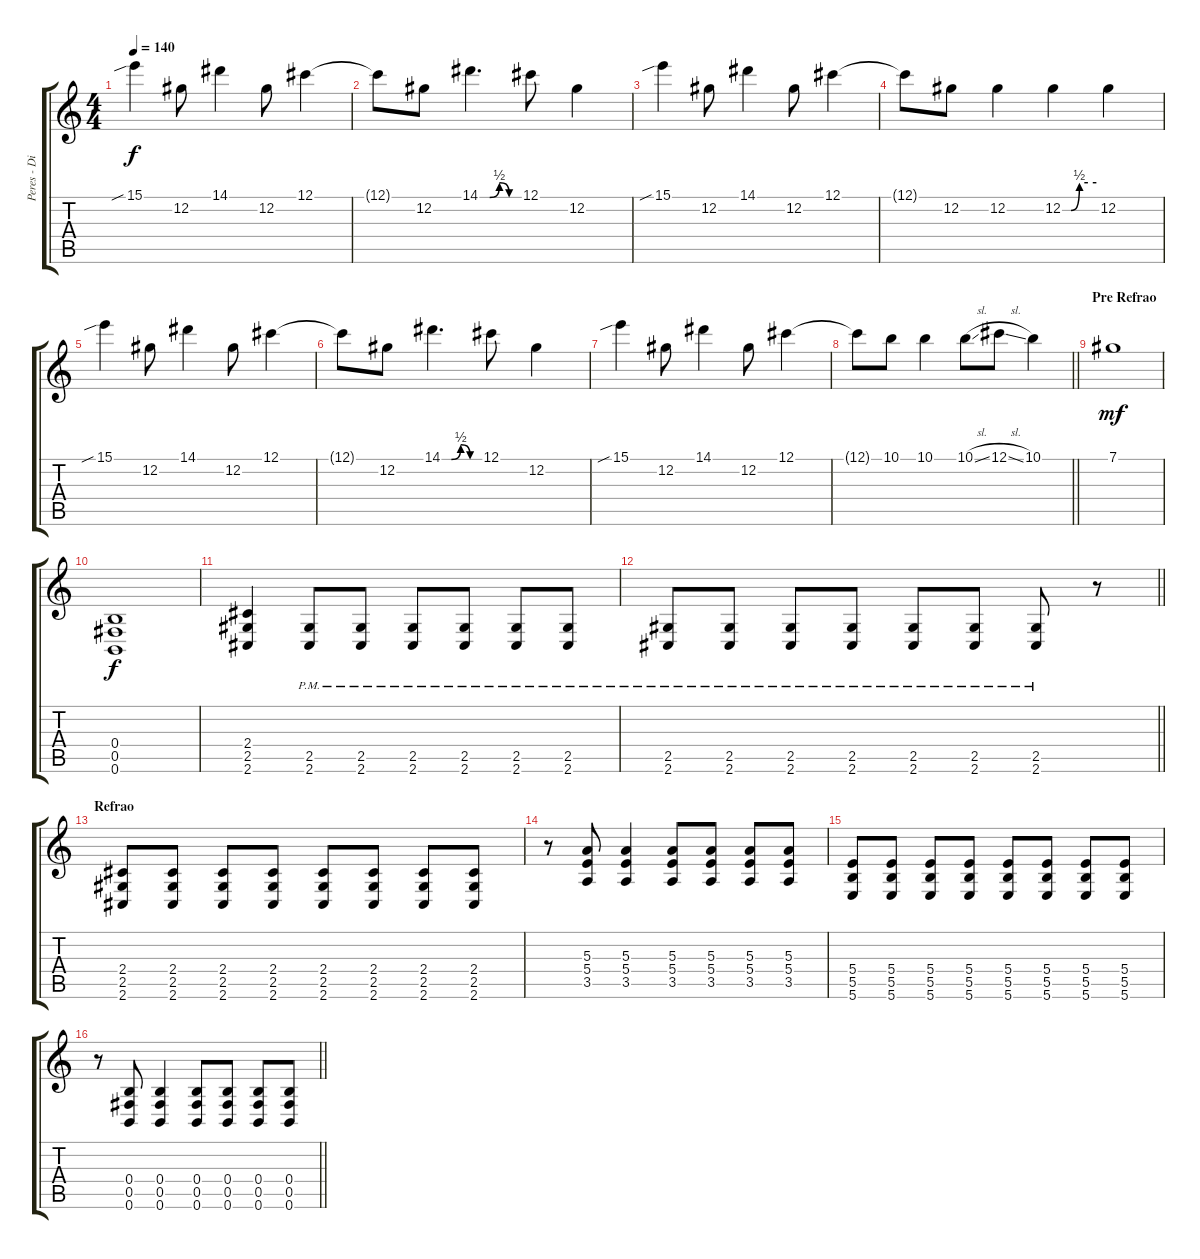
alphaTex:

\track ("Peres - Distorção" "Peres - Di") {instrument distortionguitar}
\staff {score tabs}
\tuning (Db4 Ab3 E3 B2 Gb2 B1) {hide}
\ts (4 4)
\tempo 140
\clef g2
\ks c
15.1{sib}.4{dy f volume 16} 12.2.8 14.1.4 12.2.8 12.1.4 |
12.1{t}.8 12.2.8 14.1{be (custom 0 0 15 0 30 2 45 0 60 0)}.4{d} 12.1.8 12.2.4 |
15.1{sib}.4 12.2.8 14.1.4 12.2.8 12.1.4 |
12.1{t}.8 12.2.8 12.2.4 12.2{be (custom 0 0 15 0 30 2 45 2 60 2)}.4 12.2.4 |
15.1{sib}.4 12.2.8 14.1.4 12.2.8 12.1.4 |
12.1{t}.8 12.2.8 14.1{be (custom 0 0 15 0 30 2 45 0 60 0)}.4{d} 12.1.8 12.2.4 |
15.1{sib}.4 12.2.8 14.1.4 12.2.8 12.1.4 |
\barLineRight lightlight
12.1{t}.8 10.1.8 10.1.4 10.1{sl}.8 12.1{sl}.8 10.1.4 |
\section ("" "Pre Refrao")
7.1.1{dy mf} |
(0.4 0.5 0.6).1{dy f} |
(2.4 2.5 2.6).4 (2.5{pm} 2.6{pm}).8 (2.5{pm} 2.6{pm}).8 (2.5{pm} 2.6{pm}).8 (2.5{pm} 2.6{pm}).8 (2.5{pm} 2.6{pm}).8 (2.5{pm} 2.6{pm}).8 |
\barLineRight lightlight
(2.5{pm} 2.6{pm}).8 (2.5{pm} 2.6{pm}).8 (2.5{pm} 2.6{pm}).8 (2.5{pm} 2.6{pm}).8 (2.5{pm} 2.6{pm}).8 (2.5{pm} 2.6{pm}).8 (2.5{pm} 2.6{pm}).8 r.8 |
\section ("" "Refrao")
(2.4 2.5 2.6).8 (2.4 2.5 2.6).8 (2.4 2.5 2.6).8 (2.4 2.5 2.6).8 (2.4 2.5 2.6).8 (2.4 2.5 2.6).8 (2.4 2.5 2.6).8 (2.4 2.5 2.6).8 |
r.8 (5.3 5.4 3.5).8 (5.3 5.4 3.5).4 (5.3 5.4 3.5).8 (5.3 5.4 3.5).8 (5.3 5.4 3.5).8 (5.3 5.4 3.5).8 |
(5.4 5.5 5.6).8 (5.4 5.5 5.6).8 (5.4 5.5 5.6).8 (5.4 5.5 5.6).8 (5.4 5.5 5.6).8 (5.4 5.5 5.6).8 (5.4 5.5 5.6).8 (5.4 5.5 5.6).8 |
\barLineRight lightlight
r.8 (0.4 0.5 0.6).8 (0.4 0.5 0.6).4 (0.4 0.5 0.6).8 (0.4 0.5 0.6).8 (0.4 0.5 0.6).8 (0.4 0.5 0.6).8
